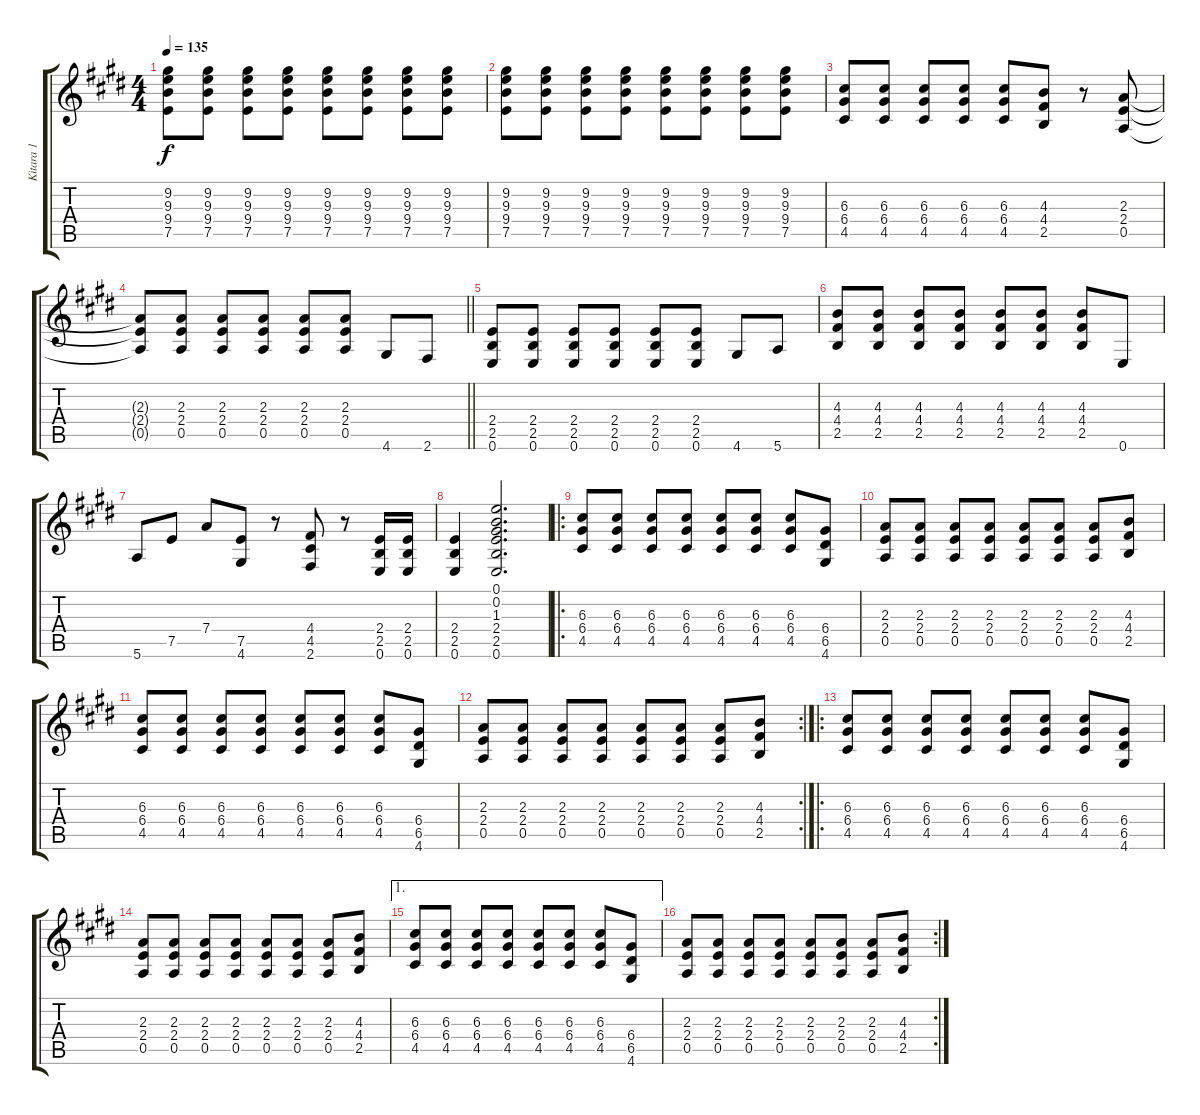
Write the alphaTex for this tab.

\track ("Kitara 1" "Kitara 1") {instrument distortionguitar}
\staff {score tabs}
\tuning (E4 B3 G3 D3 A2 E2) {hide}
\ts (4 4)
\tempo 135
\clef g2
\ks e
(9.2 9.3 9.4 7.5).8{dy f} (9.2 9.3 9.4 7.5).8 (9.2 9.3 9.4 7.5).8 (9.2 9.3 9.4 7.5).8 (9.2 9.3 9.4 7.5).8 (9.2 9.3 9.4 7.5).8 (9.2 9.3 9.4 7.5).8 (9.2 9.3 9.4 7.5).8 |
(9.2 9.3 9.4 7.5).8 (9.2 9.3 9.4 7.5).8 (9.2 9.3 9.4 7.5).8 (9.2 9.3 9.4 7.5).8 (9.2 9.3 9.4 7.5).8 (9.2 9.3 9.4 7.5).8 (9.2 9.3 9.4 7.5).8 (9.2 9.3 9.4 7.5).8 |
(6.3 6.4 4.5).8 (6.3 6.4 4.5).8 (6.3 6.4 4.5).8 (6.3 6.4 4.5).8 (6.3 6.4 4.5).8 (4.3 4.4 2.5).8 r.8 (2.3 2.4 0.5).8 |
\barLineRight lightlight
(2.3{t} 2.4{t} 0.5{t}).8 (2.3 2.4 0.5).8 (2.3 2.4 0.5).8 (2.3 2.4 0.5).8 (2.3 2.4 0.5).8 (2.3 2.4 0.5).8 4.6.8 2.6.8 |
(2.4 2.5 0.6).8 (2.4 2.5 0.6).8 (2.4 2.5 0.6).8 (2.4 2.5 0.6).8 (2.4 2.5 0.6).8 (2.4 2.5 0.6).8 4.6.8 5.6.8 |
(4.3 4.4 2.5).8 (4.3 4.4 2.5).8 (4.3 4.4 2.5).8 (4.3 4.4 2.5).8 (4.3 4.4 2.5).8 (4.3 4.4 2.5).8 (4.3 4.4 2.5).8 0.6.8 |
5.6.8 7.5.8 7.4.8 (7.5 4.6).8 r.8 (4.4 4.5 2.6).8 r.8 (2.4 2.5 0.6).16 (2.4 2.5 0.6).16 |
(2.4 2.5 0.6).4 (0.1 0.2 1.3 2.4 2.5 0.6).2{d} |
\ro
(6.3 6.4 4.5).8 (6.3 6.4 4.5).8 (6.3 6.4 4.5).8 (6.3 6.4 4.5).8 (6.3 6.4 4.5).8 (6.3 6.4 4.5).8 (6.3 6.4 4.5).8 (6.4 6.5 4.6).8 |
(2.3 2.4 0.5).8 (2.3 2.4 0.5).8 (2.3 2.4 0.5).8 (2.3 2.4 0.5).8 (2.3 2.4 0.5).8 (2.3 2.4 0.5).8 (2.3 2.4 0.5).8 (4.3 4.4 2.5).8 |
(6.3 6.4 4.5).8 (6.3 6.4 4.5).8 (6.3 6.4 4.5).8 (6.3 6.4 4.5).8 (6.3 6.4 4.5).8 (6.3 6.4 4.5).8 (6.3 6.4 4.5).8 (6.4 6.5 4.6).8 |
\rc 2
(2.3 2.4 0.5).8 (2.3 2.4 0.5).8 (2.3 2.4 0.5).8 (2.3 2.4 0.5).8 (2.3 2.4 0.5).8 (2.3 2.4 0.5).8 (2.3 2.4 0.5).8 (4.3 4.4 2.5).8 |
\ro
(6.3 6.4 4.5).8 (6.3 6.4 4.5).8 (6.3 6.4 4.5).8 (6.3 6.4 4.5).8 (6.3 6.4 4.5).8 (6.3 6.4 4.5).8 (6.3 6.4 4.5).8 (6.4 6.5 4.6).8 |
(2.3 2.4 0.5).8 (2.3 2.4 0.5).8 (2.3 2.4 0.5).8 (2.3 2.4 0.5).8 (2.3 2.4 0.5).8 (2.3 2.4 0.5).8 (2.3 2.4 0.5).8 (4.3 4.4 2.5).8 |
\ae 1
(6.3 6.4 4.5).8 (6.3 6.4 4.5).8 (6.3 6.4 4.5).8 (6.3 6.4 4.5).8 (6.3 6.4 4.5).8 (6.3 6.4 4.5).8 (6.3 6.4 4.5).8 (6.4 6.5 4.6).8 |
\rc 2
(2.3 2.4 0.5).8 (2.3 2.4 0.5).8 (2.3 2.4 0.5).8 (2.3 2.4 0.5).8 (2.3 2.4 0.5).8 (2.3 2.4 0.5).8 (2.3 2.4 0.5).8 (4.3 4.4 2.5).8
